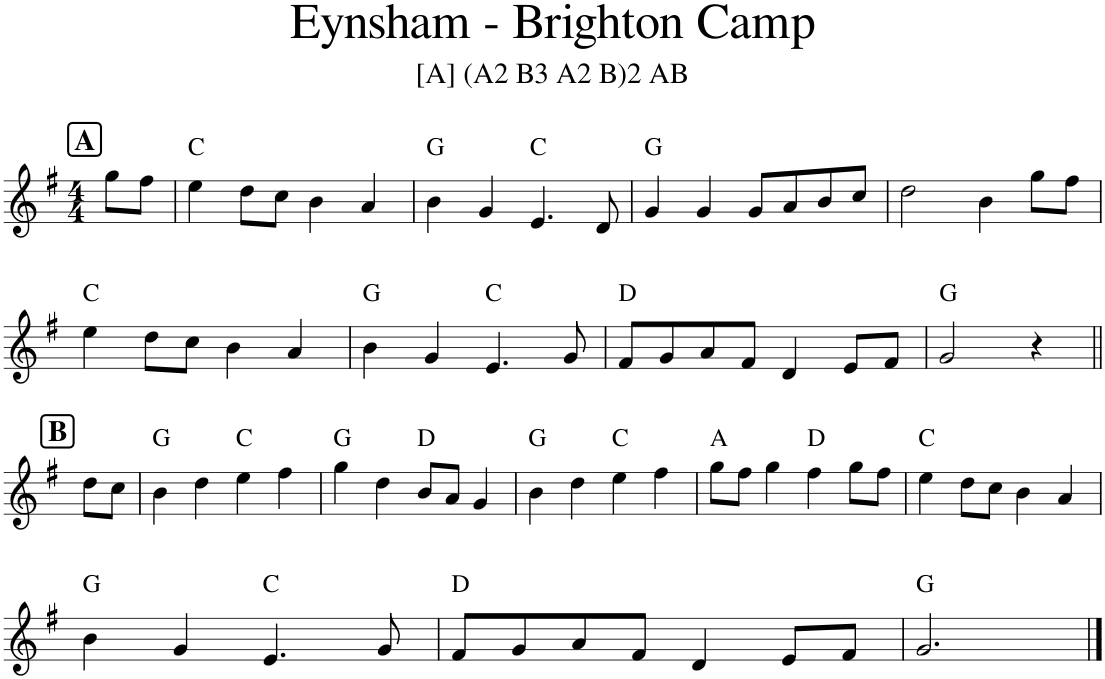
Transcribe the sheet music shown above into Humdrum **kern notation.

**kern	**harte
*part1	*part1
*staff1	*
*I"Piano	*
*I'Pno.	*
*clefG2	*
*k[f#]	*
*M4/4	*
!!LO:REH:place=s1:a:B:cj:fs=14:t=A
=	=
8gg\L	.
8ff#\J	.
=1	=1
4ee\	C:maj
8dd\L	.
8cc\J	.
4b\	.
4a/	.
=2	=2
4b\	G:maj
4g/	.
4.e/	C:maj
8d/	.
=3	=3
4g/	G:maj
4g/	.
8g/L	.
8a/	.
8b/	.
8cc/J	.
=4	=4
2dd\	.
4b\	.
8gg\L	.
8ff#\J	.
!!LO:LB:g=z
=5	=5
4ee\	C:maj
8dd\L	.
8cc\J	.
4b\	.
4a/	.
=6	=6
4b\	G:maj
4g/	.
4.e/	C:maj
8g/	.
=7	=7
8f#/L	D:maj
8g/	.
8a/	.
8f#/J	.
4d/	.
8e/L	.
8f#/J	.
=8	=8
2g/	G:maj
4r	.
!!LO:LB:g=z
!!LO:REH:place=s1:a:B:cj:fs=14:t=B
=9||	=9||
8dd\L	.
8cc\J	.
=10	=10
4b\	G:maj
4dd\	.
4ee\	C:maj
4ff#\	.
=11	=11
4gg\	G:maj
4dd\	.
8b/L	D:maj
8a/J	.
4g/	.
=12	=12
4b\	G:maj
4dd\	.
4ee\	C:maj
4ff#\	.
=13	=13
8gg\L	A:maj
8ff#\J	.
4gg\	.
4ff#\	D:maj
8gg\L	.
8ff#\J	.
=14	=14
4ee\	C:maj
8dd\L	.
8cc\J	.
4b\	.
4a/	.
!!LO:LB:g=z
=15	=15
4b\	G:maj
4g/	.
4.e/	C:maj
8g/	.
=16	=16
8f#/L	D:maj
8g/	.
8a/	.
8f#/J	.
4d/	.
8e/L	.
8f#/J	.
=17	=17
2.g/	G:maj
==	==
*-	*-
